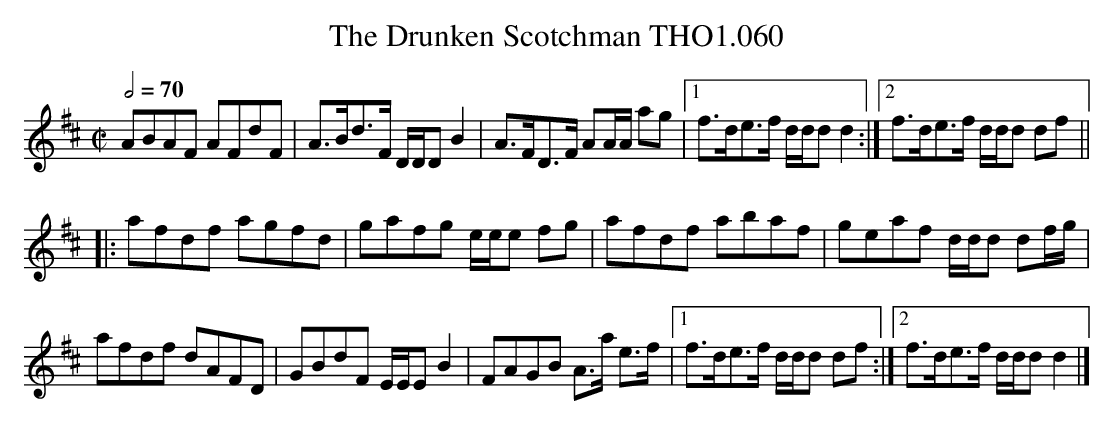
X:1
T:Drunken Scotchman THO1.060, The
M:C|
L:1/8
Q:1/2=70
K:D
ABAF AFdF|A>Bd>F D/D/D B2|A>FD>F AA/A/ ag\
|1f>de>f d/d/d d2:|2f>de>f d/d/d df||
|:afdf agfd|gafg e/e/e fg|afdf abaf|geaf d/d/d df/g/|
afdf dAFD|GBdF E/E/E B2|FAGB A>a e>f\
|1f>de>f d/d/d df:|2f>de>f d/d/d d2|]
